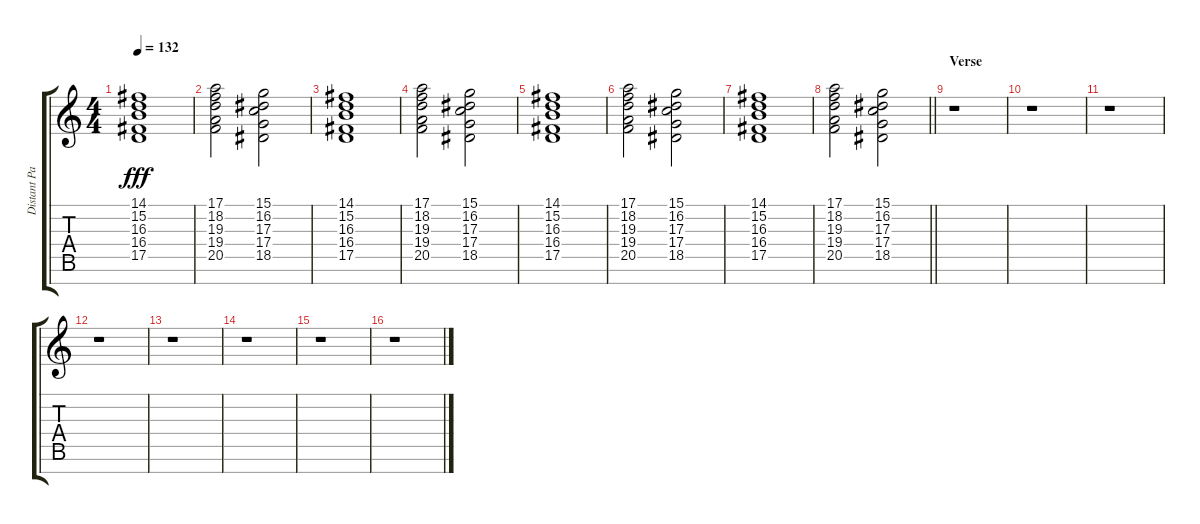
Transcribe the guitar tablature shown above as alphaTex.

\track ("Distant Pad" "Distant Pa") {instrument pad2warm}
\staff {score tabs}
\tuning (E4 B3 G3 D3 A2 E2 B1) {hide}
\ts (4 4)
\tempo 132
\clef g2
\ks c
(14.1 15.2 16.3 16.4 17.5).1{dy fff} |
(17.1 18.2 19.3 19.4 20.5).2 (15.1 16.2 17.3 17.4 18.5).2 |
(14.1 15.2 16.3 16.4 17.5).1 |
(17.1 18.2 19.3 19.4 20.5).2 (15.1 16.2 17.3 17.4 18.5).2 |
(14.1 15.2 16.3 16.4 17.5).1 |
(17.1 18.2 19.3 19.4 20.5).2 (15.1 16.2 17.3 17.4 18.5).2 |
(14.1 15.2 16.3 16.4 17.5).1 |
\barLineRight lightlight
(17.1 18.2 19.3 19.4 20.5).2 (15.1 16.2 17.3 17.4 18.5).2 |
\section ("" "Verse")
r.1 |
r.1 |
r.1 |
r.1 |
r.1 |
r.1 |
r.1 |
r.1
